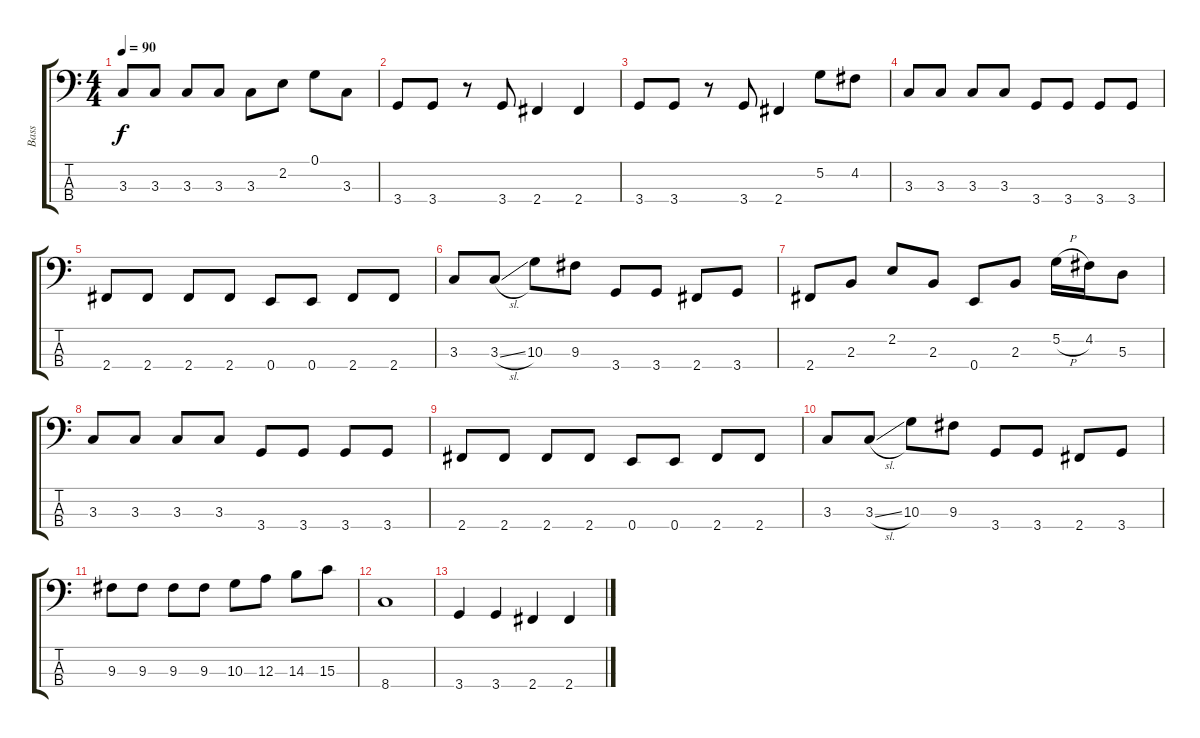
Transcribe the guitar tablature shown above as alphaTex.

\track ("Bass" "Bass") {instrument electricbassfinger}
\staff {score tabs}
\tuning (G2 D2 A1 E1) {hide}
\ts (4 4)
\tempo 90
\clef f4
\ks c
3.3.8{dy f} 3.3.8 3.3.8 3.3.8 3.3.8 2.2.8 0.1.8 3.3.8 |
3.4.8 3.4.8 r.8 3.4.8 2.4.4 2.4.4 |
3.4.8 3.4.8 r.8 3.4.8 2.4.4 5.2.8 4.2.8 |
3.3.8 3.3.8 3.3.8 3.3.8 3.4.8 3.4.8 3.4.8 3.4.8 |
2.4.8 2.4.8 2.4.8 2.4.8 0.4.8 0.4.8 2.4.8 2.4.8 |
3.3.8 3.3{sl}.8 10.3.8 9.3.8 3.4.8 3.4.8 2.4.8 3.4.8 |
2.4.8 2.3.8 2.2.8 2.3.8 0.4.8 2.3.8 5.2{h}.16 4.2.16 5.3.8 |
3.3.8 3.3.8 3.3.8 3.3.8 3.4.8 3.4.8 3.4.8 3.4.8 |
2.4.8 2.4.8 2.4.8 2.4.8 0.4.8 0.4.8 2.4.8 2.4.8 |
3.3.8 3.3{sl}.8 10.3.8 9.3.8 3.4.8 3.4.8 2.4.8 3.4.8 |
9.3.8 9.3.8 9.3.8 9.3.8 10.3.8 12.3.8 14.3.8 15.3.8 |
8.4.1 |
3.4.4 3.4.4 2.4.4 2.4.4
